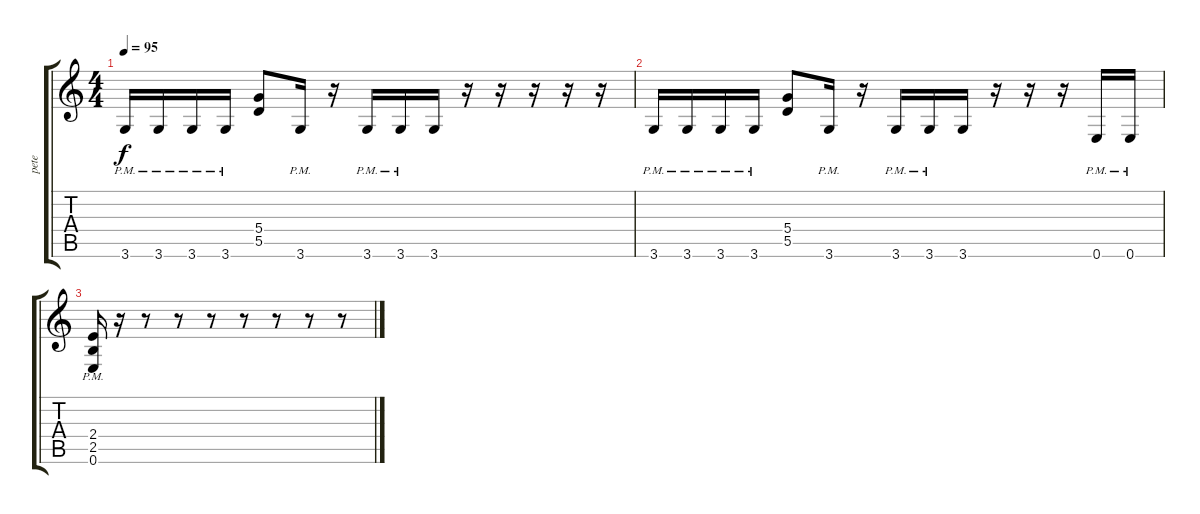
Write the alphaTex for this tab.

\track ("pete" "pete") {instrument distortionguitar}
\staff {score tabs}
\tuning (E4 B3 G3 D3 A2 E2) {hide}
\ts (4 4)
\tempo 95
\clef g2
\ks c
3.6{pm}.16{dy f} 3.6{pm}.16 3.6{pm}.16 3.6{pm}.16 (5.4 5.5).8 3.6{pm}.16 r.16 3.6{pm}.16 3.6{pm}.16 3.6.16 r.16 r.16 r.16 r.16 r.16 |
3.6{pm}.16 3.6{pm}.16 3.6{pm}.16 3.6{pm}.16 (5.4 5.5).8 3.6{pm}.16 r.16 3.6{pm}.16 3.6{pm}.16 3.6.16 r.16 r.16 r.16 0.6{pm}.16 0.6{pm}.16 |
(2.4{pm} 2.5{pm} 0.6{pm}).16 r.16 r.8 r.8 r.8 r.8 r.8 r.8 r.8
